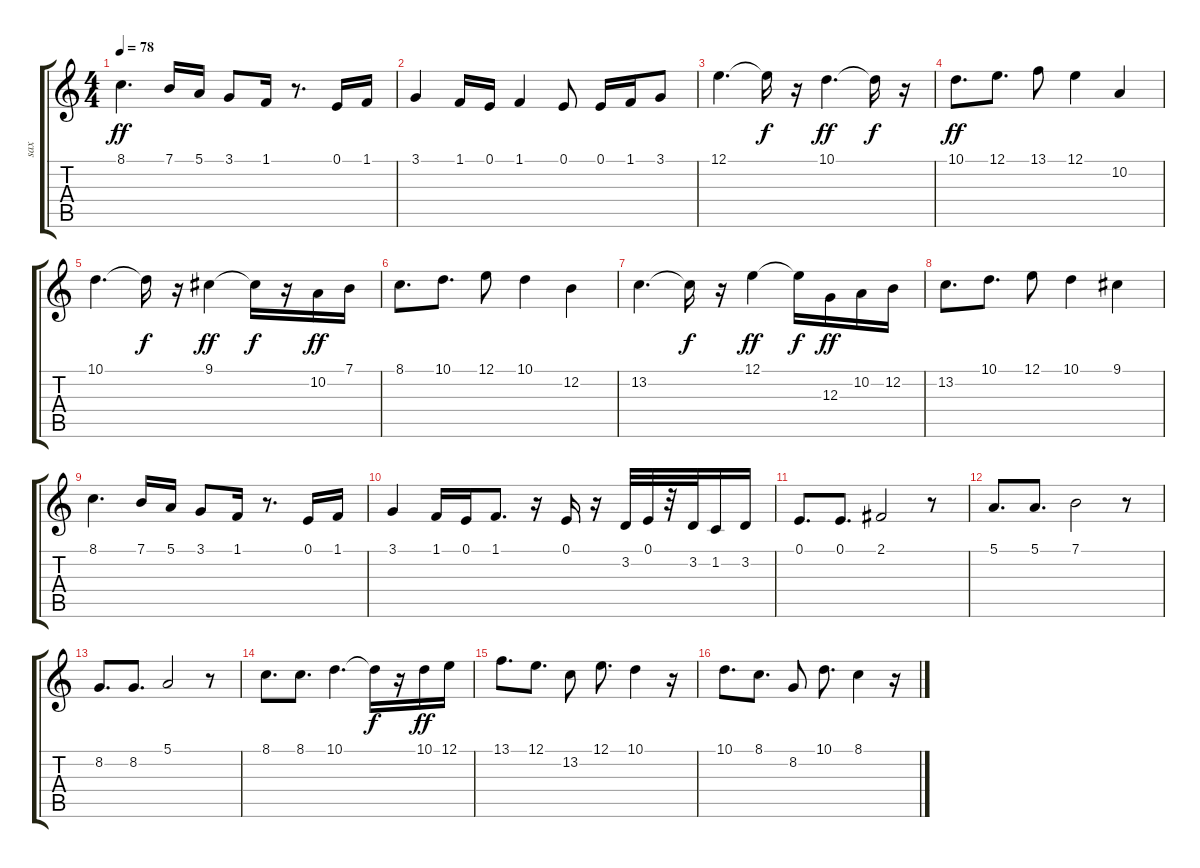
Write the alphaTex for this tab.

\track ("sax" "sax") {instrument altosax}
\staff {score tabs}
\tuning (E4 B3 G3 D3 A2 E2) {hide}
\ts (4 4)
\tempo 78
\clef g2
\ks c
8.1.4{d dy ff} 7.1.16 5.1.16 3.1.8 1.1.16 r.8{d} 0.1.16 1.1.16 |
3.1.4 1.1.16 0.1.16 1.1.4 0.1.8 0.1.16 1.1.16 3.1.8 |
12.1.4{d} 12.1{t}.16{dy f} r.16 10.1.4{d dy ff} 10.1{t}.16{dy f} r.16 |
10.1.8{d dy ff} 12.1.8{d} 13.1.8 12.1.4 10.2.4 |
10.1.4{d} 10.1{t}.16{dy f} r.16 9.1.4{dy ff} 9.1{t}.16{dy f} r.16 10.2.16{dy ff} 7.1.16 |
8.1.8{d} 10.1.8{d} 12.1.8 10.1.4 12.2.4 |
13.2.4{d} 13.2{t}.16{dy f} r.16 12.1.4{dy ff} 12.1{t}.16{dy f} 12.3.16{dy ff} 10.2.16 12.2.16 |
13.2.8{d} 10.1.8{d} 12.1.8 10.1.4 9.1.4 |
8.1.4{d} 7.1.16 5.1.16 3.1.8 1.1.16 r.8{d} 0.1.16 1.1.16 |
3.1.4 1.1.16 0.1.16 1.1.8{d} r.16 0.1.16 r.16 3.2.32 0.1.32 r.32 3.2.32 1.2.16 3.2.16 |
0.1.8{d volume 12} 0.1.8{d volume 14} 2.1.2{volume 16} r.8 |
5.1.8{d} 5.1.8{d} 7.1.2 r.8 |
8.2.8{d} 8.2.8{d} 5.1.2 r.8 |
8.1.8{d} 8.1.8{d} 10.1.4{d} 10.1{t}.16{dy f} r.16 10.1.16{dy ff} 12.1.16 |
13.1.8{d} 12.1.8{d} 13.2.8 12.1.8{d} 10.1.4 r.16 |
10.1.8{d} 8.1.8{d} 8.2.8 10.1.8{d} 8.1.4 r.16
